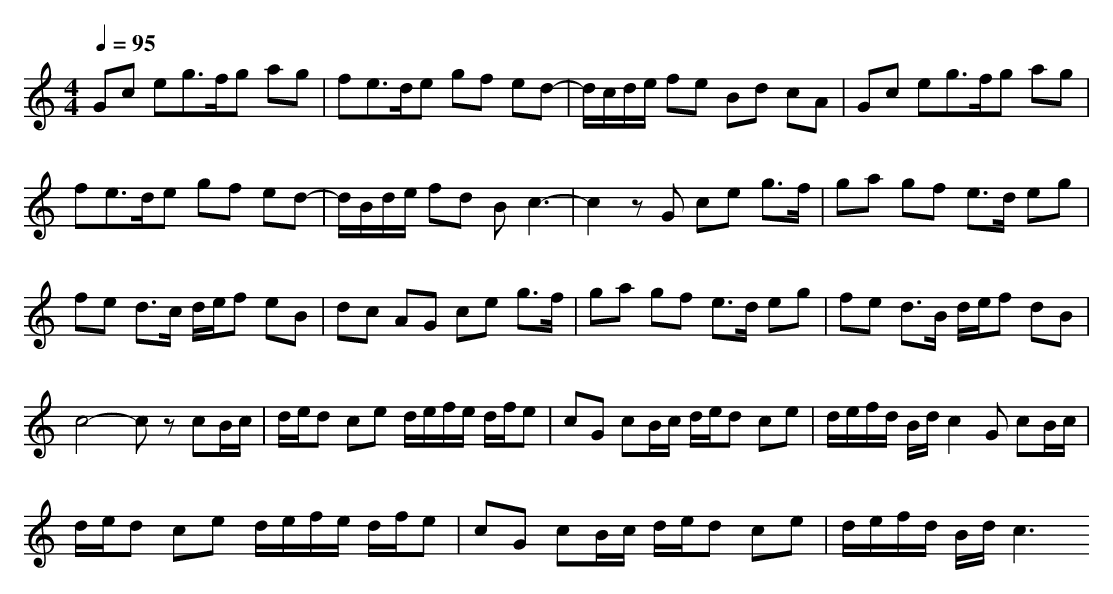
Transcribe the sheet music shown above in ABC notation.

X:1
T:
M: 4/4
L: 1/8
Q:1/4=95
K:C % 0 sharps
Gc eg>fg ag|fe>de gf ed-|d/2c/2d/2e/2 fe Bd cA|Gc eg>fg ag|
fe>de gf ed-|d/2B/2d/2e/2 fd Bc3-|c2 zG ce g>f|ga gf e>d eg|
fe d>c d/2e/2f eB|dc AG ce g>f|ga gf e>d eg|fe d>B d/2e/2f dB|
c4- cz cB/2c/2|d/2e/2d ce d/2e/2f/2e/2 d/2f/2e|cG cB/2c/2 d/2e/2d ce|d/2e/2f/2d/2 B/2d/2c2G cB/2c/2|
d/2e/2d ce d/2e/2f/2e/2 d/2f/2e|cG cB/2c/2 d/2e/2d ce|d/2e/2f/2d/2 B/2d/2c3
